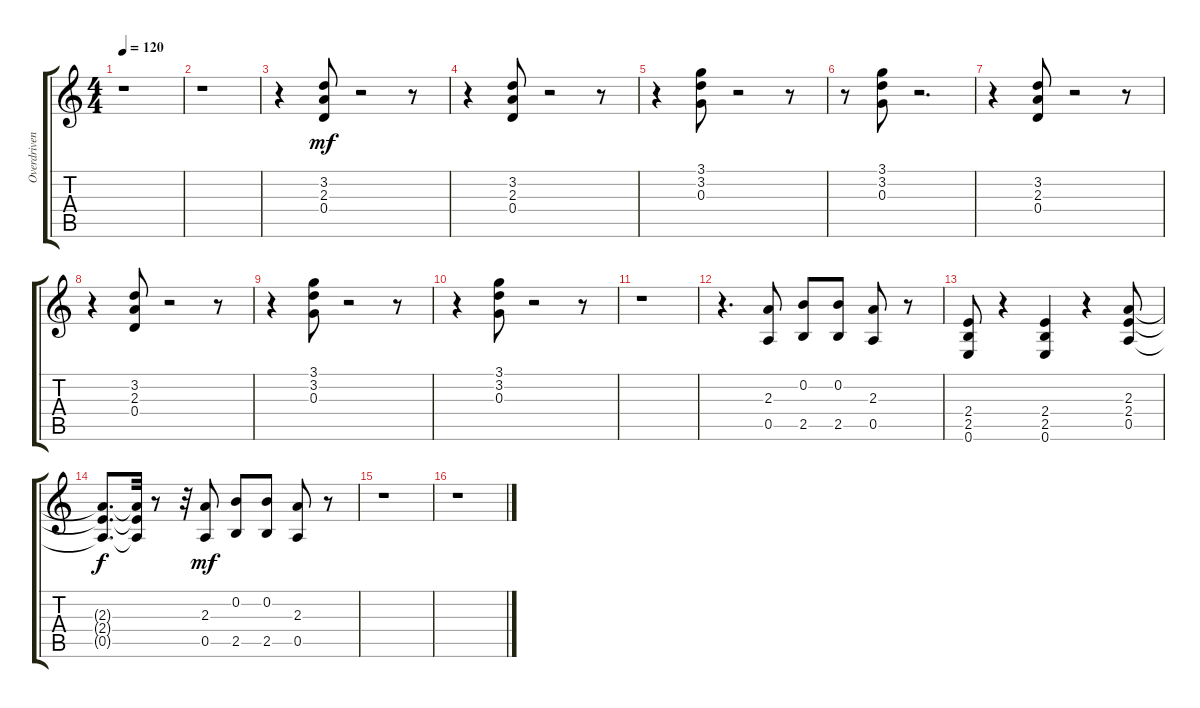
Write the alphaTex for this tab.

\track ("Overdriven Guitar 3" "Overdriven") {instrument overdrivenguitar}
\staff {score tabs}
\tuning (E4 B3 G3 D3 A2 E2) {hide}
\ts (4 4)
\tempo 120
\clef g2
\ks c
r.1{dy mf} |
r.1 |
r.4 (3.2 2.3 0.4).8 r.2 r.8 |
r.4 (3.2 2.3 0.4).8 r.2 r.8 |
r.4 (3.1 3.2 0.3).8 r.2 r.8 |
r.8 (3.1 3.2 0.3).8 r.2{d} |
r.4 (3.2 2.3 0.4).8 r.2 r.8 |
r.4 (3.2 2.3 0.4).8 r.2 r.8 |
r.4 (3.1 3.2 0.3).8 r.2 r.8 |
r.4 (3.1 3.2 0.3).8 r.2 r.8 |
r.1 |
r.4{d} (2.3 0.5).8 (0.2 2.5).8 (0.2 2.5).8 (2.3 0.5).8 r.8 |
(2.4 2.5 0.6).8 r.4 (2.4 2.5 0.6).4 r.4 (2.3 2.4 0.5).8 |
(2.3{t} 2.4{t} 0.5{t}).8{d dy f} (2.3{t} 2.4{t} 0.5{t}).32 r.8 r.32 (2.3 0.5).8{dy mf} (0.2 2.5).8 (0.2 2.5).8 (2.3 0.5).8 r.8 |
r.1 |
r.1
